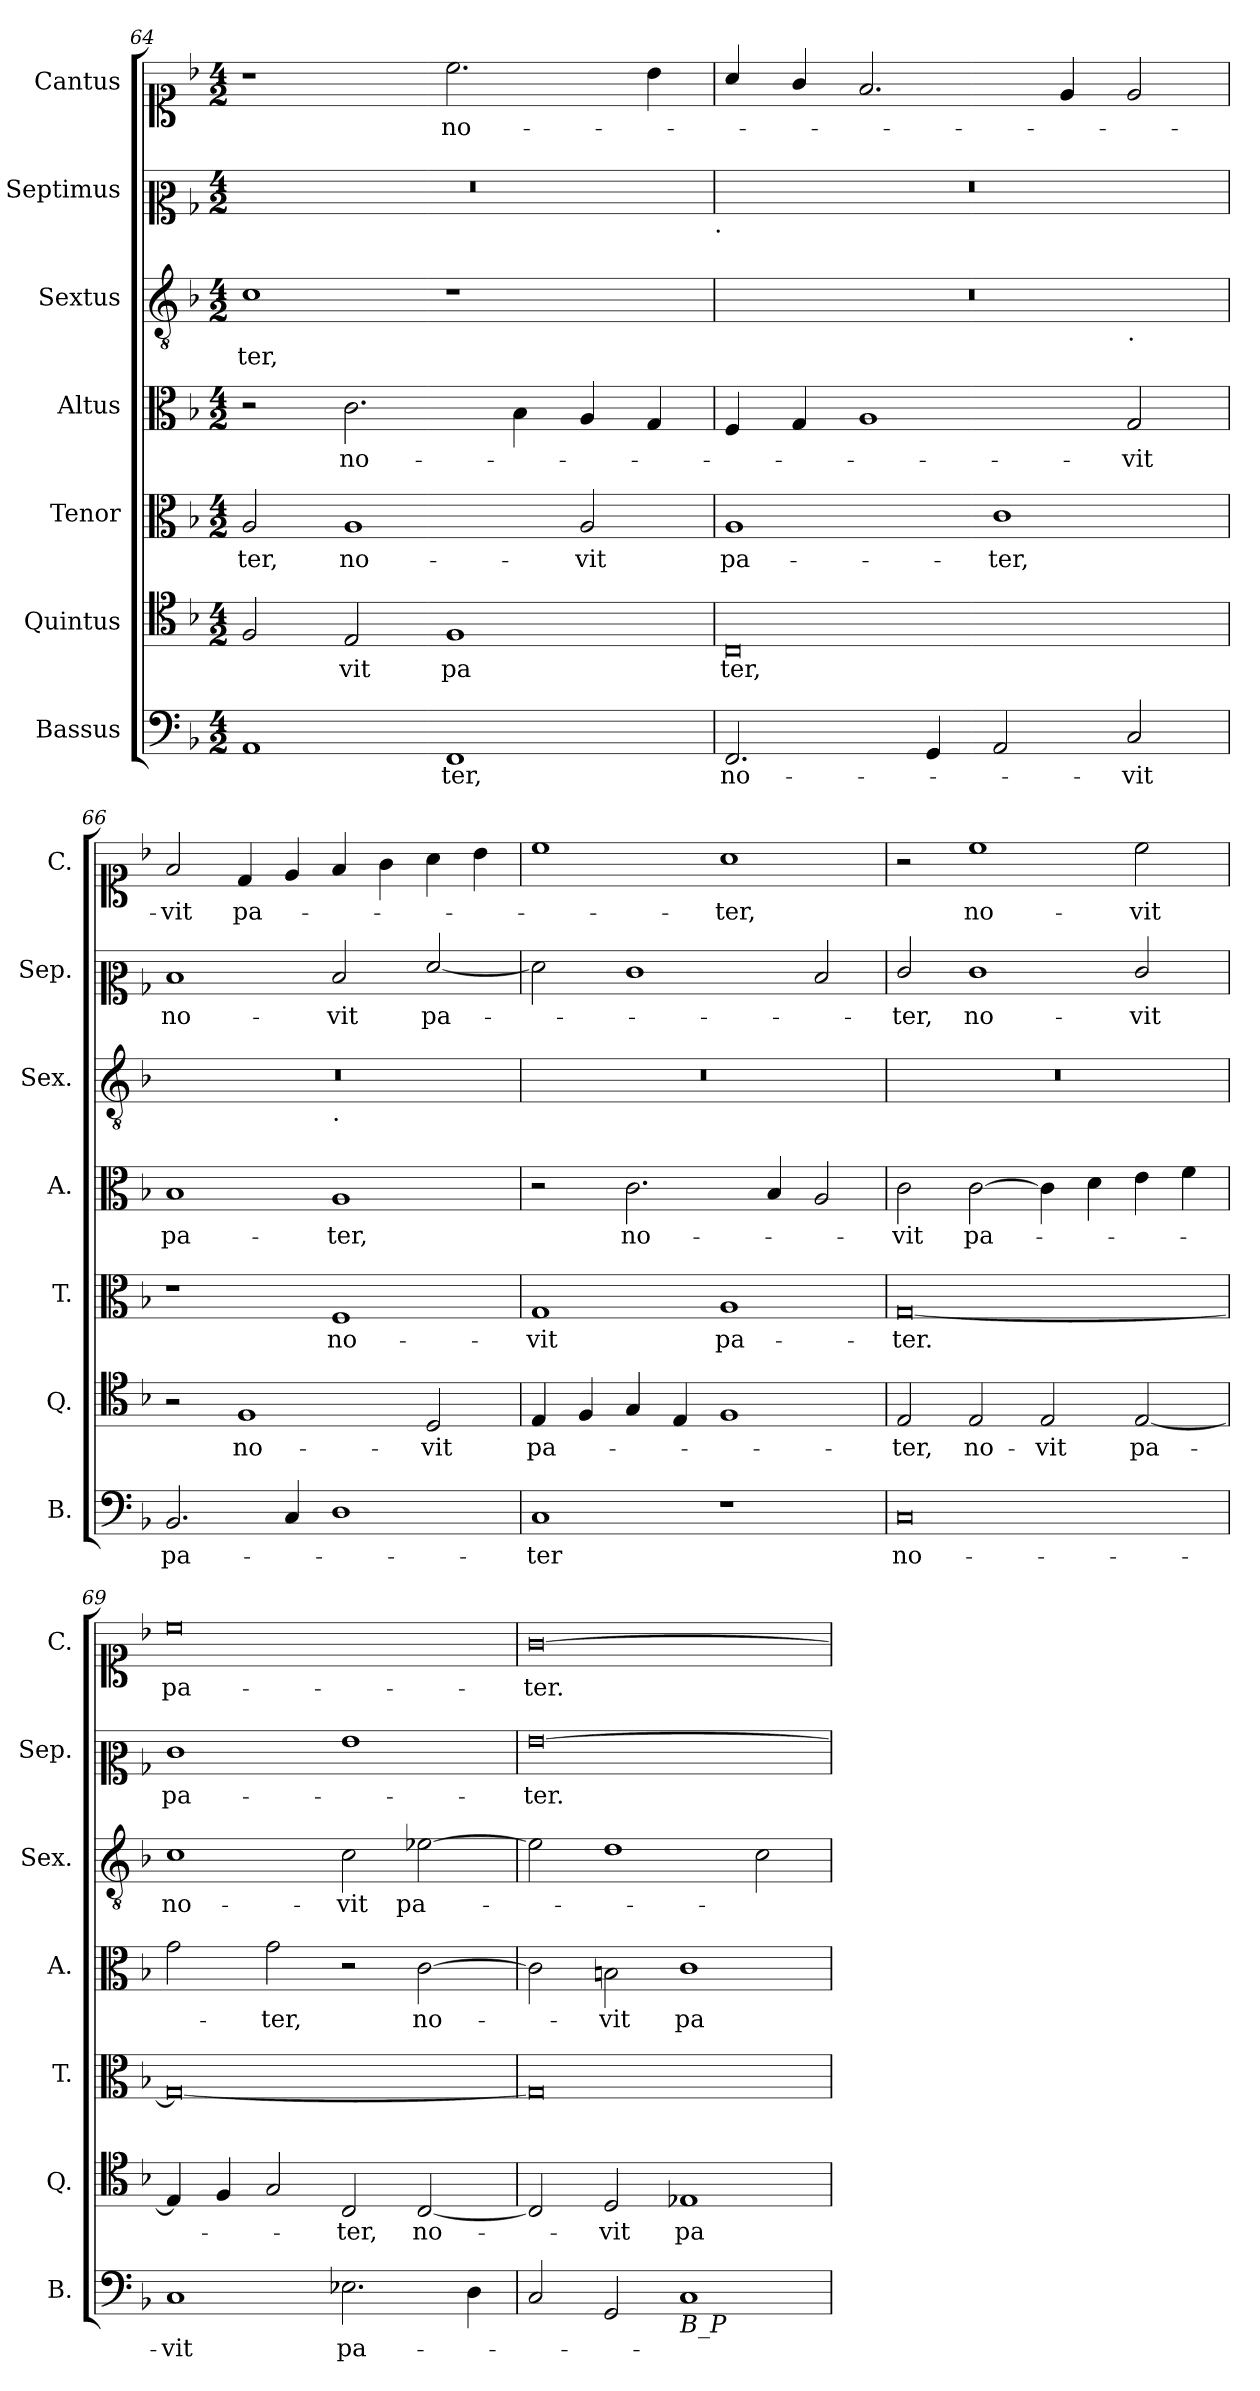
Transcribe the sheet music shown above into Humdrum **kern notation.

**kern	**text	**kern	**text	**kern	**text	**kern	**text	**kern	**text	**kern	**text	**kern	**text
*part7	*part7	*part6	*part6	*part5	*part5	*part4	*part4	*part3	*part3	*part2	*part2	*part1	*part1
*staff7	*staff7	*staff6	*staff6	*staff5	*staff5	*staff4	*staff4	*staff3	*staff3	*staff2	*staff2	*staff1	*staff1
*I"Bassus	*	*I"Quintus	*	*I"Tenor	*	*I"Altus	*	*I"Sextus	*	*I"Septimus	*	*I"Cantus	*
*I'B.	*	*I'Q.	*	*I'T.	*	*I'A.	*	*I'Sex.	*	*I'Sep.	*	*I'C.	*
*clefF4	*	*clefC4	*	*clefC3	*	*clefC3	*	*clefGv2	*	*clefC2	*	*clefC1	*
*k[b-]	*	*k[b-]	*	*k[b-]	*	*k[b-]	*	*k[b-]	*	*k[b-]	*	*k[b-]	*
*F:	*	*F:	*	*F:	*	*F:	*	*F:	*	*F:	*	*F:	*
*M4/2	*	*M4/2	*	*M4/2	*	*M4/2	*	*M4/2	*	*M4/2	*	*M4/2	*
=64	=64	=64	=64	=64	=64	=64	=64	=64	=64	=64	=64	=64	=64
!	!	!	!	!	!LO:LY:b	!	!	!	!LO:LY:b	!	!	!	!
1AA	.	2F/	.	2A/	-ter,	2r	.	1c	-ter,	0r	.	1r	.
!	!	!	!LO:LY:b	!	!LO:LY:b	!	!LO:LY:b	!	!	!	!	!	!
.	.	2E/	-vit	1A	no-	2.c\	no-	.	.	.	.	.	.
!	!LO:LY:b	!	!LO:LY:b	!	!	!	!	!	!	!	!	!	!LO:LY:b
1FF	-ter,	1F	pa	.	.	.	.	1r	.	.	.	2.cc\	no-
.	.	.	.	.	.	4B-\	.	.	.	.	.	.	.
!	!	!	!	!	!LO:LY:b	!	!	!	!	!	!	!	!
.	.	.	.	2A/	-vit	4A/	.	.	.	.	.	.	.
.	.	.	.	.	.	4G/	.	.	.	.	.	4b-\	.
!	!	!	!	!	!	!	!	!	!	!LO:TX:b:t=.	!	!	!
=65	=65	=65	=65	=65	=65	=65	=65	=65	=65	=65	=65	=65	=65
!	!LO:LY:b	!	!LO:LY:b	!	!LO:LY:b	!	!	!	!	!	!	!	!
*	*	*	*	*	*	*	*	*^	*	*	*	*	*
2.FF/	no-	0C	ter,	1A	pa-	4F/	.	0r	1.ryy	.	0r	.	4a/	.
.	.	.	.	.	.	4G/	.	.	.	.	.	.	4g/	.
.	.	.	.	.	.	1A	.	.	.	.	.	.	2.f/	.
4GG/	.	.	.	.	.	.	.	.	.	.	.	.	.	.
!	!	!	!	!	!LO:LY:b	!	!	!	!	!	!	!	!	!
2AA/	.	.	.	1c	-ter,	.	.	.	.	.	.	.	.	.
.	.	.	.	.	.	.	.	.	.	.	.	.	4e/	.
!	!	!	!	!	!	!	!	!	!LO:TX:b:t=.	!	!	!	!	!
!	!LO:LY:b	!	!	!	!	!	!LO:LY:b	!	!	!	!	!	!	!
2C/	-vit	.	.	.	.	2G/	-vit	.	2ryy	.	.	.	2e/	.
=66	=66	=66	=66	=66	=66	=66	=66	=66	=66	=66	=66	=66	=66	=66
!	!LO:LY:b	!	!	!	!	!	!LO:LY:b	!	!	!	!	!LO:LY:b	!	!LO:LY:b
2.BB-/	pa-	2r	.	1r	.	1B-	pa-	0r	1ryy	.	1d	no-	2f/	-vit
!	!	!	!LO:LY:b	!	!	!	!	!	!	!	!	!	!	!LO:LY:b
.	.	1F	no-	.	.	.	.	.	.	.	.	.	4d/	pa-
4C/	.	.	.	.	.	.	.	.	.	.	.	.	4e/	.
!	!	!	!	!	!	!	!	!	!LO:TX:b:t=.	!	!	!	!	!
!	!	!	!	!	!LO:LY:b	!	!LO:LY:b	!	!	!	!	!LO:LY:b	!	!
1D	.	.	.	1F	no-	1A	-ter,	.	1ryy	.	2d/	-vit	4f/	.
.	.	.	.	.	.	.	.	.	.	.	.	.	4g\	.
!	!	!	!LO:LY:b	!	!	!	!	!	!	!	!	!LO:LY:b	!	!
.	.	2D/	-vit	.	.	.	.	.	.	.	[2f/	pa-	4a\	.
.	.	.	.	.	.	.	.	.	.	.	.	.	4b-\	.
=67	=67	=67	=67	=67	=67	=67	=67	=67	=67	=67	=67	=67	=67	=67
!	!LO:LY:b	!	!LO:LY:b	!	!LO:LY:b	!	!	!	!	!	!	!	!	!
*	*	*	*	*	*	*	*	*v	*v	*	*	*	*	*
1C	-ter	4E/	pa-	1G	-vit	2r	.	0r	.	2f\]	.	1cc	.
.	.	4F/	.	.	.	.	.	.	.	.	.	.	.
!	!	!	!	!	!	!	!LO:LY:b	!	!	!	!	!	!
.	.	4G/	.	.	.	2.c\	no-	.	.	1e	.	.	.
.	.	4E/	.	.	.	.	.	.	.	.	.	.	.
!	!	!	!	!	!LO:LY:b	!	!	!	!	!	!	!	!LO:LY:b
1r	.	1F	.	1A	pa-	.	.	.	.	.	.	1a	-ter,
.	.	.	.	.	.	4B-/	.	.	.	.	.	.	.
.	.	.	.	.	.	2A/	.	.	.	2d/	.	.	.
=68	=68	=68	=68	=68	=68	=68	=68	=68	=68	=68	=68	=68	=68
!	!LO:LY:b	!	!LO:LY:b	!	!LO:LY:b	!	!LO:LY:b	!	!	!	!LO:LY:b	!	!
0C	no-	2E/	-ter,	[0G	-ter.	2c\	-vit	0r	.	2e/	-ter,	2r	.
!	!	!	!LO:LY:b	!	!	!	!LO:LY:b	!	!	!	!LO:LY:b	!	!LO:LY:b
.	.	2E/	no-	.	.	[2c\	pa-	.	.	1e	no-	1cc	no-
!	!	!	!LO:LY:b	!	!	!	!	!	!	!	!	!	!
.	.	2E/	-vit	.	.	4c\]	.	.	.	.	.	.	.
.	.	.	.	.	.	4d\	.	.	.	.	.	.	.
!	!	!	!LO:LY:b	!	!	!	!	!	!	!	!LO:LY:b	!	!LO:LY:b
.	.	[2E/	pa-	.	.	4e\	.	.	.	2e/	-vit	2cc\	-vit
.	.	.	.	.	.	4f\	.	.	.	.	.	.	.
=69	=69	=69	=69	=69	=69	=69	=69	=69	=69	=69	=69	=69	=69
!	!LO:LY:b	!	!	!	!	!	!	!	!LO:LY:b	!	!LO:LY:b	!	!LO:LY:b
1C	-vit	4E/]	.	0G_	.	2g\	.	1c	no-	1e	pa-	0cc	pa-
.	.	4F/	.	.	.	.	.	.	.	.	.	.	.
!	!	!	!	!	!	!	!LO:LY:b	!	!	!	!	!	!
.	.	2G/	.	.	.	2g\	-ter,	.	.	.	.	.	.
!	!LO:LY:b	!	!LO:LY:b	!	!	!	!	!	!LO:LY:b	!	!	!	!
2.E-X\	pa-	2C/	-ter,	.	.	2r	.	2c\	-vit	1g	.	.	.
!	!	!	!LO:LY:b	!	!	!	!LO:LY:b	!	!LO:LY:b	!	!	!	!
.	.	[2C/	no-	.	.	[2c\	no-	[2e-X\	pa-	.	.	.	.
4D\	.	.	.	.	.	.	.	.	.	.	.	.	.
=70	=70	=70	=70	=70	=70	=70	=70	=70	=70	=70	=70	=70	=70
!	!	!	!	!	!	!	!	!	!	!	!LO:LY:b	!	!LO:LY:b
2C/	.	2C/]	.	0G]	.	2c\]	.	2e-\]	.	[0g	-ter.	[0g	-ter.
!	!	!	!LO:LY:b	!	!	!	!LO:LY:b	!	!	!	!	!	!
2GG/	.	2D/	-vit	.	.	2Bn\	-vit	1d	.	.	.	.	.
!LO:TX:b:i:t=B_P	!	!	!	!	!	!	!	!	!	!	!	!	!
!	!	!	!LO:LY:b	!	!	!	!LO:LY:b	!	!	!	!	!	!
1C	.	1E-X	pa-	.	.	1c	pa-	.	.	.	.	.	.
.	.	.	.	.	.	.	.	2c\	.	.	.	.	.
=	=	=	=	=	=	=	=	=	=	=	=	=	=
*-	*-	*-	*-	*-	*-	*-	*-	*-	*-	*-	*-	*-	*-
